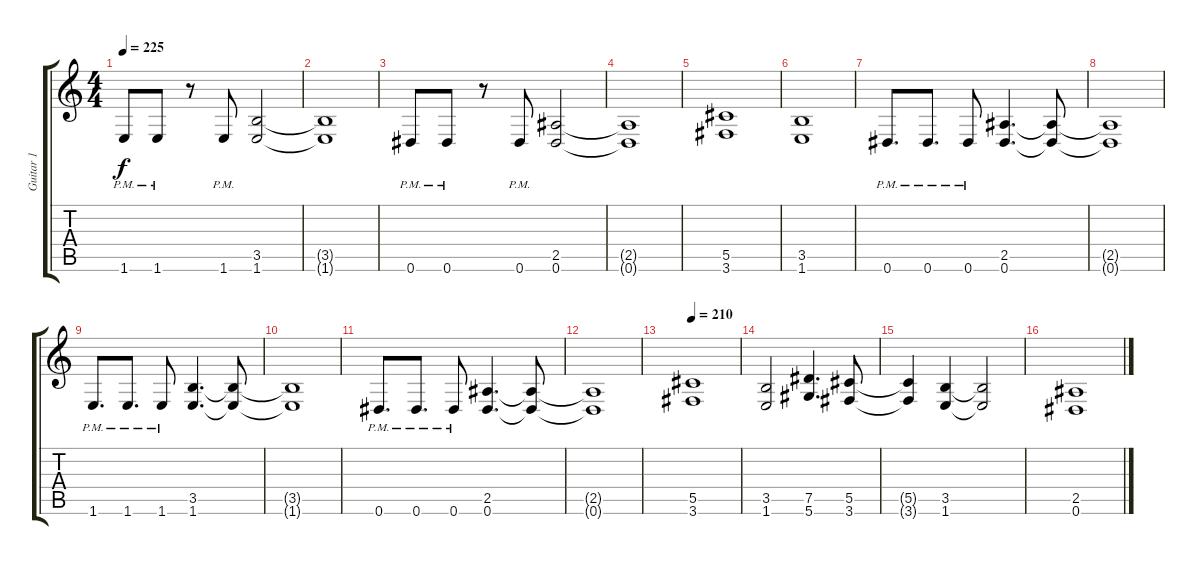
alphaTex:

\track ("Guitar 1" "Guitar 1") {instrument distortionguitar}
\staff {score tabs}
\tuning (Eb4 Bb3 Gb3 Db3 Ab2 Eb2) {hide}
\ts (4 4)
\tempo 225
\clef g2
\ks c
1.6{pm}.8{dy f} 1.6{pm}.8 r.8 1.6{pm}.8 (3.5 1.6).2 |
(3.5{t} 1.6{t}).1 |
0.6{pm}.8 0.6{pm}.8 r.8 0.6{pm}.8 (2.5 0.6).2 |
(2.5{t} 0.6{t}).1 |
(5.5 3.6).1 |
(3.5 1.6).1 |
0.6{pm}.8{d} 0.6{pm}.8{d} 0.6{pm}.8 (2.5 0.6).4{d} (2.5{t} 0.6{t}).8 |
(2.5{t} 0.6{t}).1 |
1.6{pm}.8{d} 1.6{pm}.8{d} 1.6{pm}.8 (3.5 1.6).4{d} (3.5{t} 1.6{t}).8 |
(3.5{t} 1.6{t}).1 |
0.6{pm}.8{d} 0.6{pm}.8{d} 0.6{pm}.8 (2.5 0.6).4{d} (2.5{t} 0.6{t}).8 |
(2.5{t} 0.6{t}).1 |
\tempo 210
(5.5 3.6).1 |
(3.5 1.6).2 (7.5 5.6).4{d} (5.5 3.6).8 |
(5.5{t} 3.6{t}).4 (3.5 1.6).4 (3.5{t} 1.6{t}).2 |
(2.5 0.6).1
